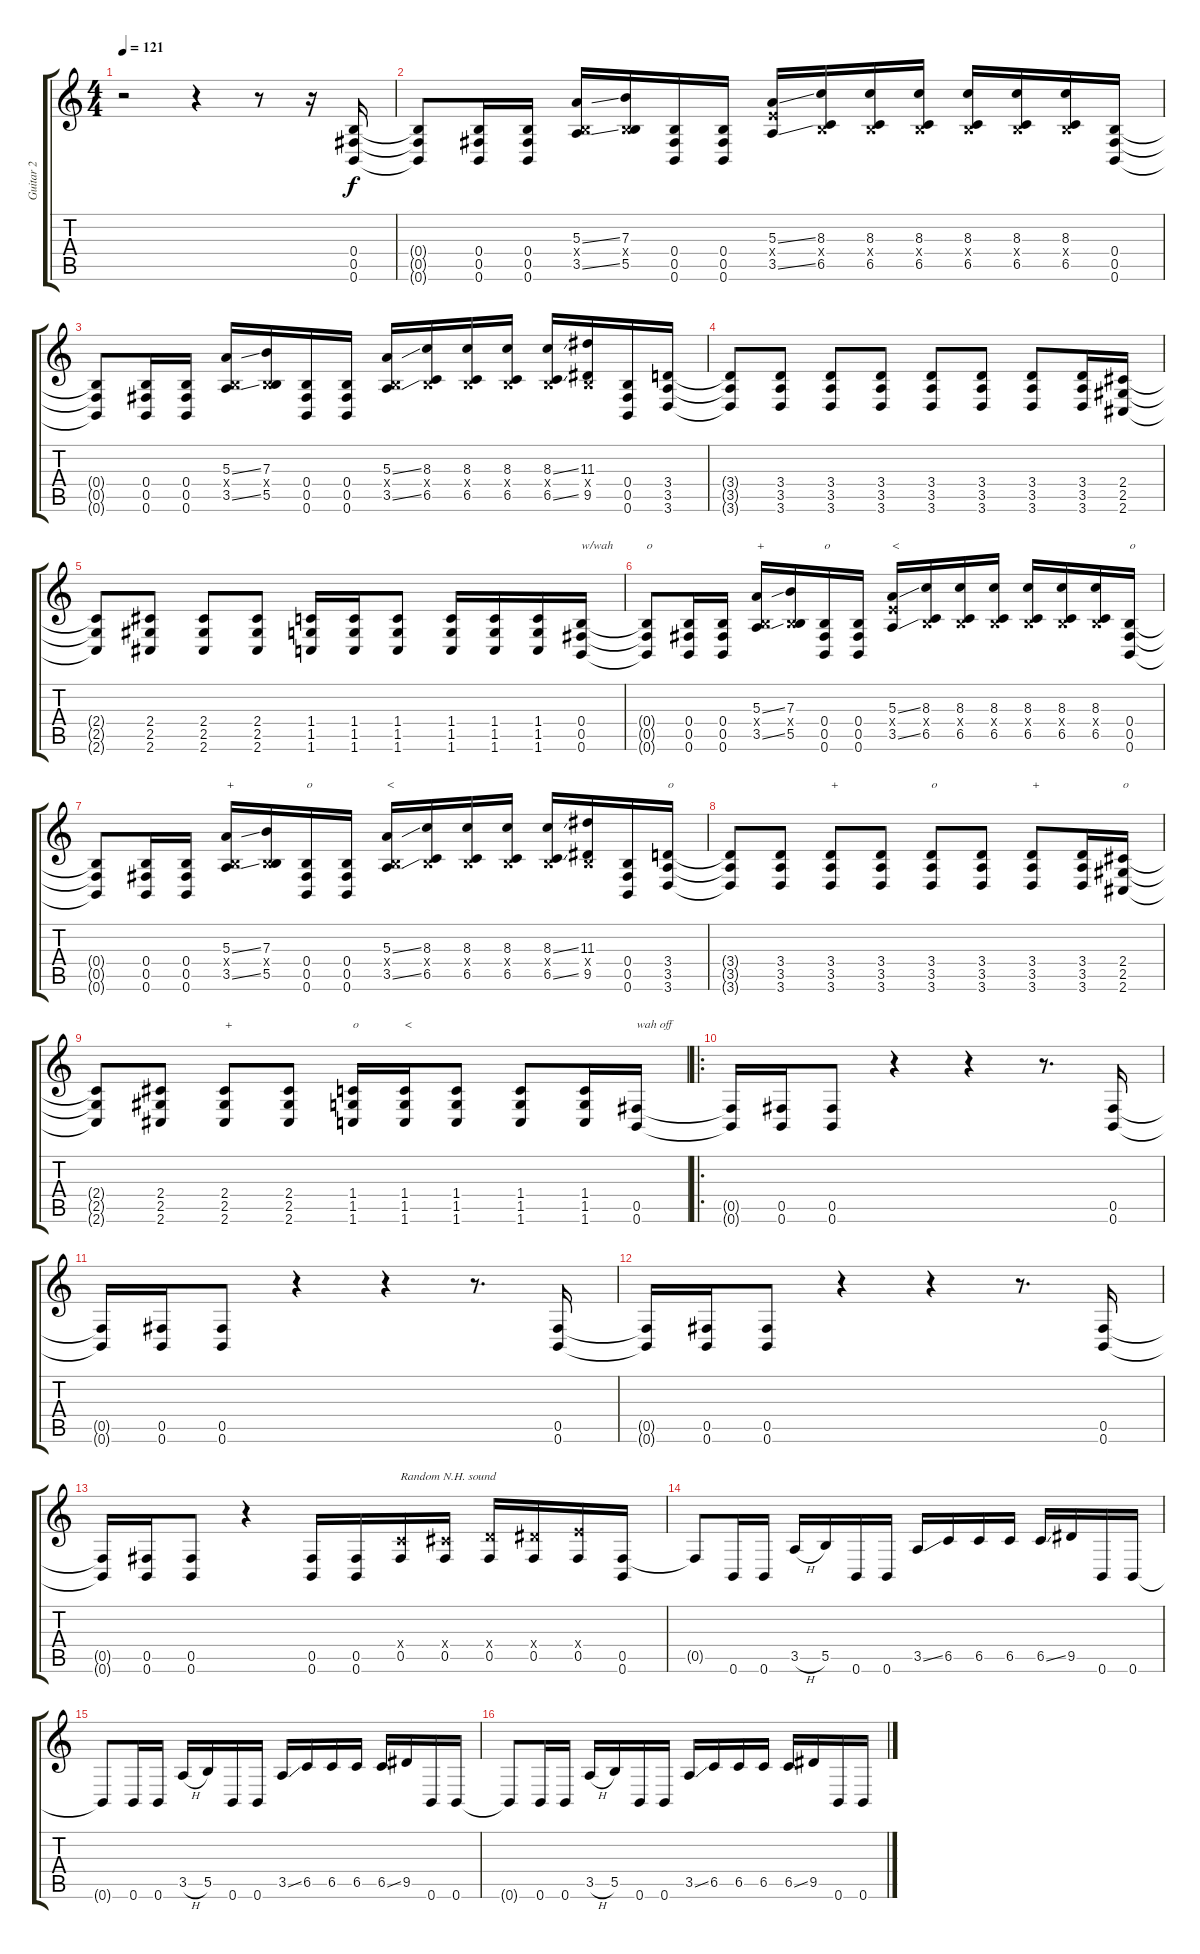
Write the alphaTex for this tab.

\track ("Guitar 2" "Guitar 2") {instrument distortionguitar}
\staff {score tabs}
\tuning (Db4 Ab3 E3 B2 Gb2 B1) {hide}
\ts (4 4)
\tempo 121
\clef g2
\ks c
r.2{dy f instrument distortionguitar} r.4 r.8 r.16 (0.4 0.5 0.6).16 |
(0.4{t} 0.5{t} 0.6{t}).8 (0.4 0.5 0.6).16 (0.4 0.5 0.6).16 (5.3{ss} 0.4{x} 3.5{ss}).16 (7.3 0.4{x} 5.5).16 (0.4 0.5 0.6).16 (0.4 0.5 0.6).16 (5.3{ss} 5.4{x} 3.5{ss}).16 (8.3 0.4{x} 6.5).16 (8.3 0.4{x} 6.5).16 (8.3 0.4{x} 6.5).16 (8.3 0.4{x} 6.5).16 (8.3 0.4{x} 6.5).16 (8.3 0.4{x} 6.5).16 (0.4 0.5 0.6).16 |
(0.4{t} 0.5{t} 0.6{t}).8 (0.4 0.5 0.6).16 (0.4 0.5 0.6).16 (5.3{ss} 0.4{x} 3.5{ss}).16 (7.3 0.4{x} 5.5).16 (0.4 0.5 0.6).16 (0.4 0.5 0.6).16 (5.3{ss} 0.4{x} 3.5{ss}).16 (8.3 0.4{x} 6.5).16 (8.3 0.4{x} 6.5).16 (8.3 0.4{x} 6.5).16 (8.3{ss} 0.4{x} 6.5{ss}).16 (11.3 0.4{x} 9.5).16 (0.4 0.5 0.6).16 (3.4 3.5 3.6).16 |
(3.4{t} 3.5{t} 3.6{t}).8 (3.4 3.5 3.6).8 (3.4 3.5 3.6).8 (3.4 3.5 3.6).8 (3.4 3.5 3.6).8 (3.4 3.5 3.6).8 (3.4 3.5 3.6).8 (3.4 3.5 3.6).16 (2.4 2.5 2.6).16 |
(2.4{t} 2.5{t} 2.6{t}).8 (2.4 2.5 2.6).8 (2.4 2.5 2.6).8 (2.4 2.5 2.6).8 (1.4 1.5 1.6).16 (1.4 1.5 1.6).16 (1.4 1.5 1.6).8 (1.4 1.5 1.6).16 (1.4 1.5 1.6).16 (1.4 1.5 1.6).16 (0.4 0.5 0.6).16{txt "w/wah"} |
(0.4{t} 0.5{t} 0.6{t}).8{txt "o"} (0.4 0.5 0.6).16 (0.4 0.5 0.6).16 (5.3{ss} 0.4{x} 3.5{ss}).16{txt "+"} (7.3 0.4{x} 5.5).16 (0.4 0.5 0.6).16{txt "o"} (0.4 0.5 0.6).16 (5.3{ss} 5.4{x} 3.5{ss}).16{txt "<"} (8.3 0.4{x} 6.5).16 (8.3 0.4{x} 6.5).16 (8.3 0.4{x} 6.5).16 (8.3 0.4{x} 6.5).16 (8.3 0.4{x} 6.5).16 (8.3 0.4{x} 6.5).16 (0.4 0.5 0.6).16{txt "o"} |
(0.4{t} 0.5{t} 0.6{t}).8 (0.4 0.5 0.6).16 (0.4 0.5 0.6).16 (5.3{ss} 0.4{x} 3.5{ss}).16{txt "+"} (7.3 0.4{x} 5.5).16 (0.4 0.5 0.6).16{txt "o"} (0.4 0.5 0.6).16 (5.3{ss} 0.4{x} 3.5{ss}).16{txt "<"} (8.3 0.4{x} 6.5).16 (8.3 0.4{x} 6.5).16 (8.3 0.4{x} 6.5).16 (8.3{ss} 0.4{x} 6.5{ss}).16 (11.3 0.4{x} 9.5).16 (0.4 0.5 0.6).16 (3.4 3.5 3.6).16{txt "o"} |
(3.4{t} 3.5{t} 3.6{t}).8 (3.4 3.5 3.6).8 (3.4 3.5 3.6).8{txt "+"} (3.4 3.5 3.6).8 (3.4 3.5 3.6).8{txt "o"} (3.4 3.5 3.6).8 (3.4 3.5 3.6).8{txt "+"} (3.4 3.5 3.6).16 (2.4 2.5 2.6).16{txt "o"} |
(2.4{t} 2.5{t} 2.6{t}).8 (2.4 2.5 2.6).8 (2.4 2.5 2.6).8{txt "+"} (2.4 2.5 2.6).8 (1.4 1.5 1.6).16{txt "o"} (1.4 1.5 1.6).16{txt "<"} (1.4 1.5 1.6).8 (1.4 1.5 1.6).8 (1.4 1.5 1.6).16 (0.5 0.6).16{txt "wah off"} |
\ro
(0.5{t} 0.6{t}).16 (0.5 0.6).16 (0.5 0.6).8 r.4 r.4 r.8{d} (0.5 0.6).16 |
(0.5{t} 0.6{t}).16 (0.5 0.6).16 (0.5 0.6).8 r.4 r.4 r.8{d} (0.5 0.6).16 |
(0.5{t} 0.6{t}).16 (0.5 0.6).16 (0.5 0.6).8 r.4 r.4 r.8{d} (0.5 0.6).16 |
(0.5{t} 0.6{t}).16 (0.5 0.6).16 (0.5 0.6).8 r.4 (0.5 0.6).16 (0.5 0.6).16 (1.4{x} 0.5).16{txt "Random N.H. sound"} (2.4{x} 0.5).16 (3.4{x} 0.5).16 (4.4{x} 0.5).16 (5.4{x} 0.5).16 (0.5 0.6).16 |
0.5{t}.8 0.6.16 0.6.16 3.5{h}.16 5.5.16 0.6.16 0.6.16 3.5{ss}.16 6.5.16 6.5.16 6.5.16 6.5{ss}.16 9.5.16 0.6.16 0.6.16 |
0.6{t}.8 0.6.16 0.6.16 3.5{h}.16 5.5.16 0.6.16 0.6.16 3.5{ss}.16 6.5.16 6.5.16 6.5.16 6.5{ss}.16 9.5.16 0.6.16 0.6.16 |
0.6{t}.8 0.6.16 0.6.16 3.5{h}.16 5.5.16 0.6.16 0.6.16 3.5{ss}.16 6.5.16 6.5.16 6.5.16 6.5{ss}.16 9.5.16 0.6.16 0.6.16
